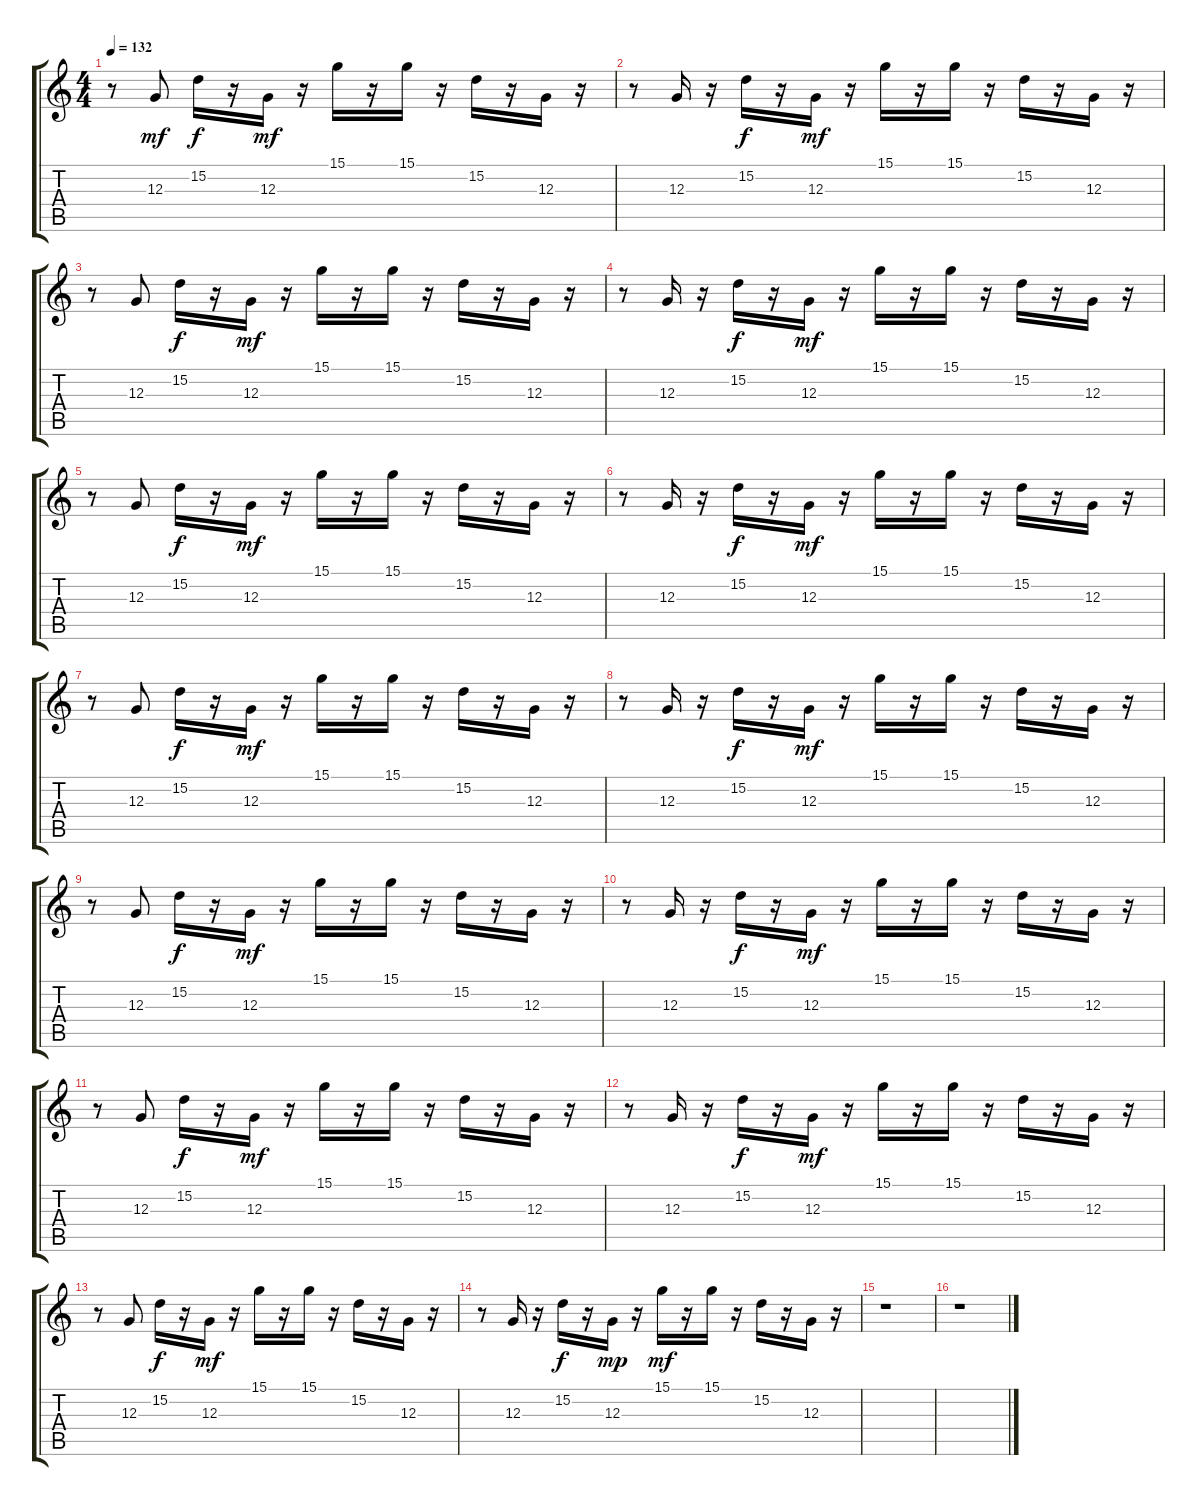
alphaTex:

\track "" {instrument marimba}
\staff {score tabs}
\tuning (E4 B3 G3 D3 A2 E2) {hide}
\ts (4 4)
\tempo 132
\clef g2
\ks c
r.8{dy mf} 12.3.8 15.2.16{dy f} r.16 12.3.16{dy mf} r.16 15.1.16 r.16 15.1.16 r.16 15.2.16 r.16 12.3.16 r.16 |
r.8 12.3.16 r.16 15.2.16{dy f} r.16 12.3.16{dy mf} r.16 15.1.16 r.16 15.1.16 r.16 15.2.16 r.16 12.3.16 r.16 |
r.8 12.3.8 15.2.16{dy f} r.16 12.3.16{dy mf} r.16 15.1.16 r.16 15.1.16 r.16 15.2.16 r.16 12.3.16 r.16 |
r.8 12.3.16 r.16 15.2.16{dy f} r.16 12.3.16{dy mf} r.16 15.1.16 r.16 15.1.16 r.16 15.2.16 r.16 12.3.16 r.16 |
r.8 12.3.8 15.2.16{dy f} r.16 12.3.16{dy mf} r.16 15.1.16 r.16 15.1.16 r.16 15.2.16 r.16 12.3.16 r.16 |
r.8 12.3.16 r.16 15.2.16{dy f} r.16 12.3.16{dy mf} r.16 15.1.16 r.16 15.1.16 r.16 15.2.16 r.16 12.3.16 r.16 |
r.8 12.3.8 15.2.16{dy f} r.16 12.3.16{dy mf} r.16 15.1.16 r.16 15.1.16 r.16 15.2.16 r.16 12.3.16 r.16 |
r.8 12.3.16 r.16 15.2.16{dy f} r.16 12.3.16{dy mf} r.16 15.1.16 r.16 15.1.16 r.16 15.2.16 r.16 12.3.16 r.16 |
r.8 12.3.8 15.2.16{dy f} r.16 12.3.16{dy mf} r.16 15.1.16 r.16 15.1.16 r.16 15.2.16 r.16 12.3.16 r.16 |
r.8 12.3.16 r.16 15.2.16{dy f} r.16 12.3.16{dy mf} r.16 15.1.16 r.16 15.1.16 r.16 15.2.16 r.16 12.3.16 r.16 |
r.8 12.3.8 15.2.16{dy f} r.16 12.3.16{dy mf} r.16 15.1.16 r.16 15.1.16 r.16 15.2.16 r.16 12.3.16 r.16 |
r.8 12.3.16 r.16 15.2.16{dy f} r.16 12.3.16{dy mf} r.16 15.1.16 r.16 15.1.16 r.16 15.2.16 r.16 12.3.16 r.16 |
r.8 12.3.8 15.2.16{dy f} r.16 12.3.16{dy mf} r.16 15.1.16 r.16 15.1.16 r.16 15.2.16 r.16 12.3.16 r.16 |
r.8 12.3.16 r.16 15.2.16{dy f} r.16 12.3.16{dy mp} r.16 15.1.16{dy mf} r.16 15.1.16 r.16 15.2.16 r.16 12.3.16 r.16 |
r.1 |
r.1
